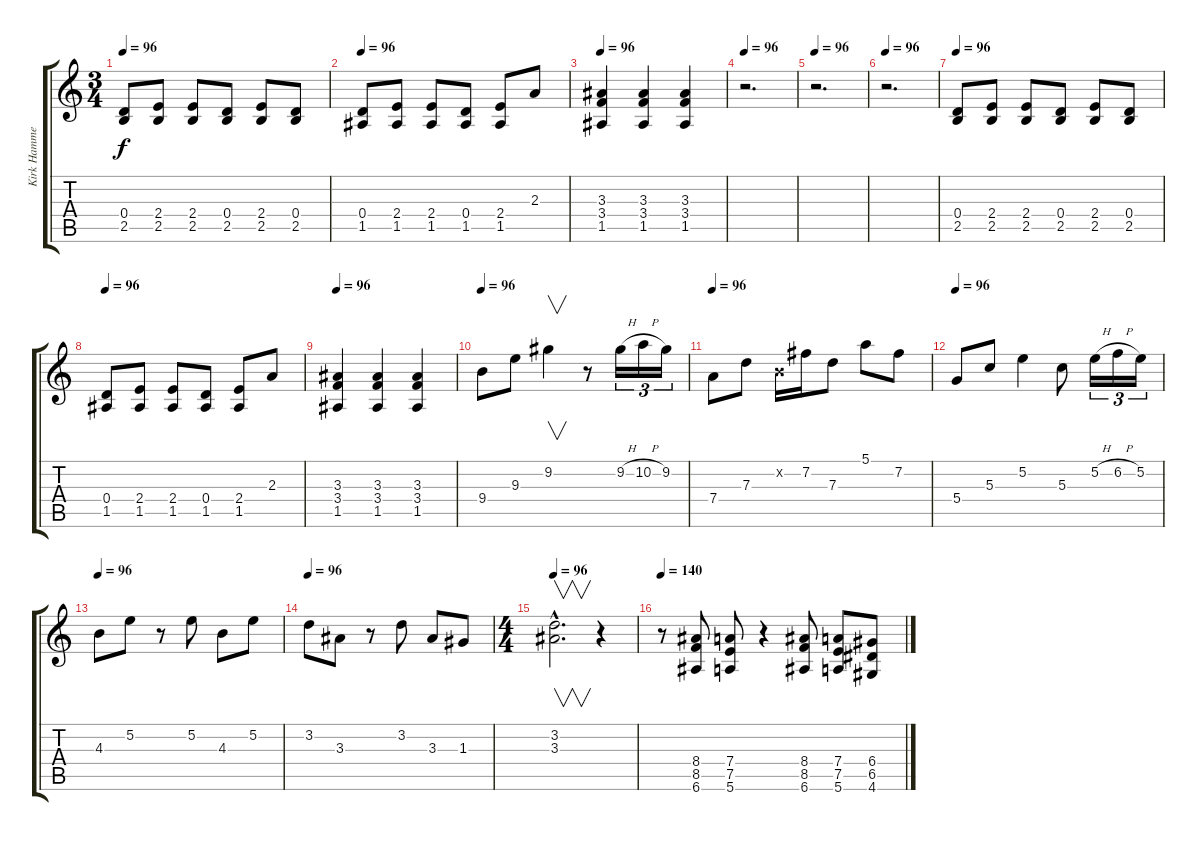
\track ("Kirk Hammett Distortion" "Kirk Hamme") {instrument distortionguitar}
\staff {score tabs}
\tuning (E4 B3 G3 D3 A2 E2) {hide}
\ts (3 4)
\tempo 96
\clef g2
\ks c
(0.4 2.5).8{dy f} (2.4 2.5).8 (2.4 2.5).8 (0.4 2.5).8 (2.4 2.5).8 (0.4 2.5).8 |
\tempo 96
(0.4 1.5).8 (2.4 1.5).8 (2.4 1.5).8 (0.4 1.5).8 (2.4 1.5).8 2.3.8 |
\tempo 96
(3.3 3.4 1.5).4 (3.3 3.4 1.5).4 (3.3 3.4 1.5).4 |
\tempo 96
r.2{d} |
\tempo 96
r.2{d} |
\tempo 96
r.2{d} |
\tempo 96
(0.4 2.5).8 (2.4 2.5).8 (2.4 2.5).8 (0.4 2.5).8 (2.4 2.5).8 (0.4 2.5).8 |
\tempo 96
(0.4 1.5).8 (2.4 1.5).8 (2.4 1.5).8 (0.4 1.5).8 (2.4 1.5).8 2.3.8 |
\tempo 96
(3.3 3.4 1.5).4 (3.3 3.4 1.5).4 (3.3 3.4 1.5).4 |
\tempo 96
9.4.8 9.3.8 9.2.4{v} r.8 9.2{h}.16{tu (3 2)} 10.2{h}.16{tu (3 2)} 9.2.16{tu (3 2)} |
\tempo 96
7.4.8 7.3.8 0.2{x}.16 7.2.16 7.3.8 5.1.8 7.2.8 |
\tempo 96
5.4.8 5.3.8 5.2.4 5.3.8 5.2{h}.16{tu (3 2)} 6.2{h}.16{tu (3 2)} 5.2.16{tu (3 2)} |
\tempo 96
4.3.8 5.2.8 r.8 5.2.8 4.3.8 5.2.8 |
\tempo 96
3.2.8 3.3.8 r.8 3.2.8 3.3.8 1.3.8 |
\ts (4 4)
\tempo 96
(3.2{hac} 3.3{hac}).2{v d} r.4 |
\tempo 140
r.8 (8.4 8.5 6.6).8 (7.4 7.5 5.6).8 r.4 (8.4 8.5 6.6).8 (7.4 7.5 5.6).8 (6.4 6.5 4.6).8
